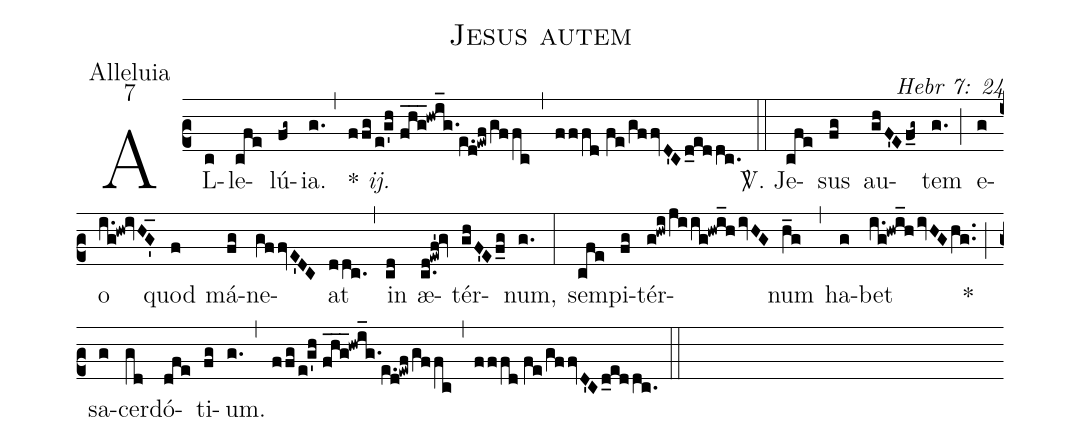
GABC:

name: Jesus autem;
office-part: Alleluia;
mode: 7;
commentary: Hebr 7: 24;
%%
(c2) AL(c)le(cfe)lú(fg~)ia.(g.) (,) {*}~<i>ij.</i>(ffg/e!g'h//fhg___!hwi_g./[0]e.d!ewf/gffc) (,) (fffd//fe/gffvD'Cd_eddc.) (::)
<sp>V/</sp>. Je(cfe)sus(fg) au(ghF'Ef_g~)tem(g.) (;) e(g)o(i.g!hw!ivHG'_) quod(f) má(fg)ne(gffvE'DC)at(ddc.) (,) in(cd) æ(c.d!ewf'!gv)tér(ghF'Ef_g)num,(g.) (:)
sem(cfe)pi(fg)tér(g!hwi/jiig!hwi_hivHG)num(h_g) (,) ha(g)bet(i.g!hwi_hivHGhg..) *(;)
sa(g)cer(gd)dó(dfe)ti(fg)um.(g.) (,) (ffg/e!g'h//fhg___!hwi_g./[0]e.d!ewf/gffc) (,) (fffd//fe/gffvD'Cd_eddc.) (::)
